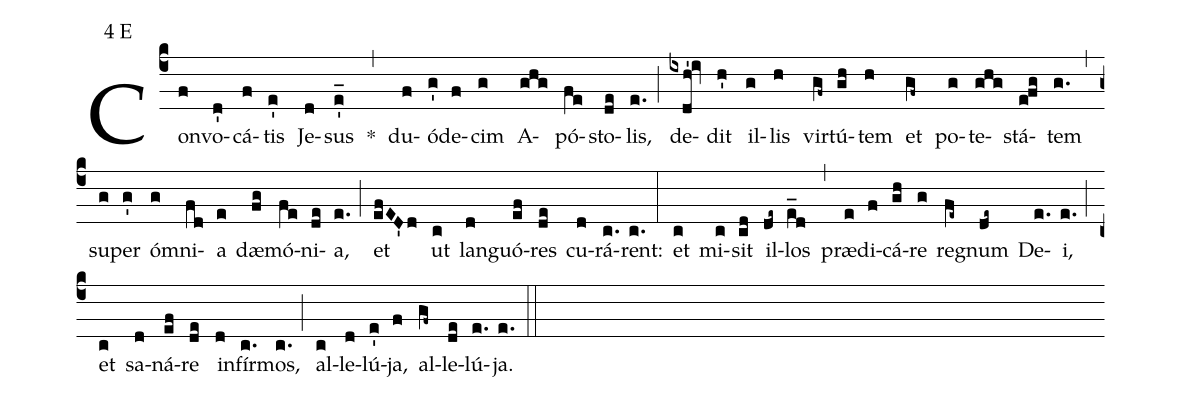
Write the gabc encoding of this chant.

mode:4 E;
%%
(c4) Con(f)vo(d')cá(f)tis(e') Je(d)sus(e'_) *(,) du(f)ó(g')de(f)cim(g) A(ghg)pó(fe)sto(de)lis,(e.) (;) de(ixdh'!iv)dit(h') il(g)lis(h) vir(gf~)tú(gh)tem(h) et(gf~) po(g)te(ghg)stá(e!fg)tem(g.) (,) su(g)per(g') ó(g)mni(fd)a(e) dæ(fg)mó(fe)ni(de)a,(e.) (;) et(efED'd) ut(c) lan(d)guó(ef)res(de) cu(d)rá(c.)rent:(c.) (:) et(c) mi(c)sit(cd) il(de~)los(e_d) (,) præ(e)di(f)cá(gh)re(g) re(fe~)gnum(de~) De(e.)i,(e.) (;) et(c) sa(d)ná(ef)re(de) in(d)fír(c.)mos,(c.) (;) al(c)le(d)lú(e')ja,(f) al(gf~)le(de)lú(e.)ja.(e.) (::)
